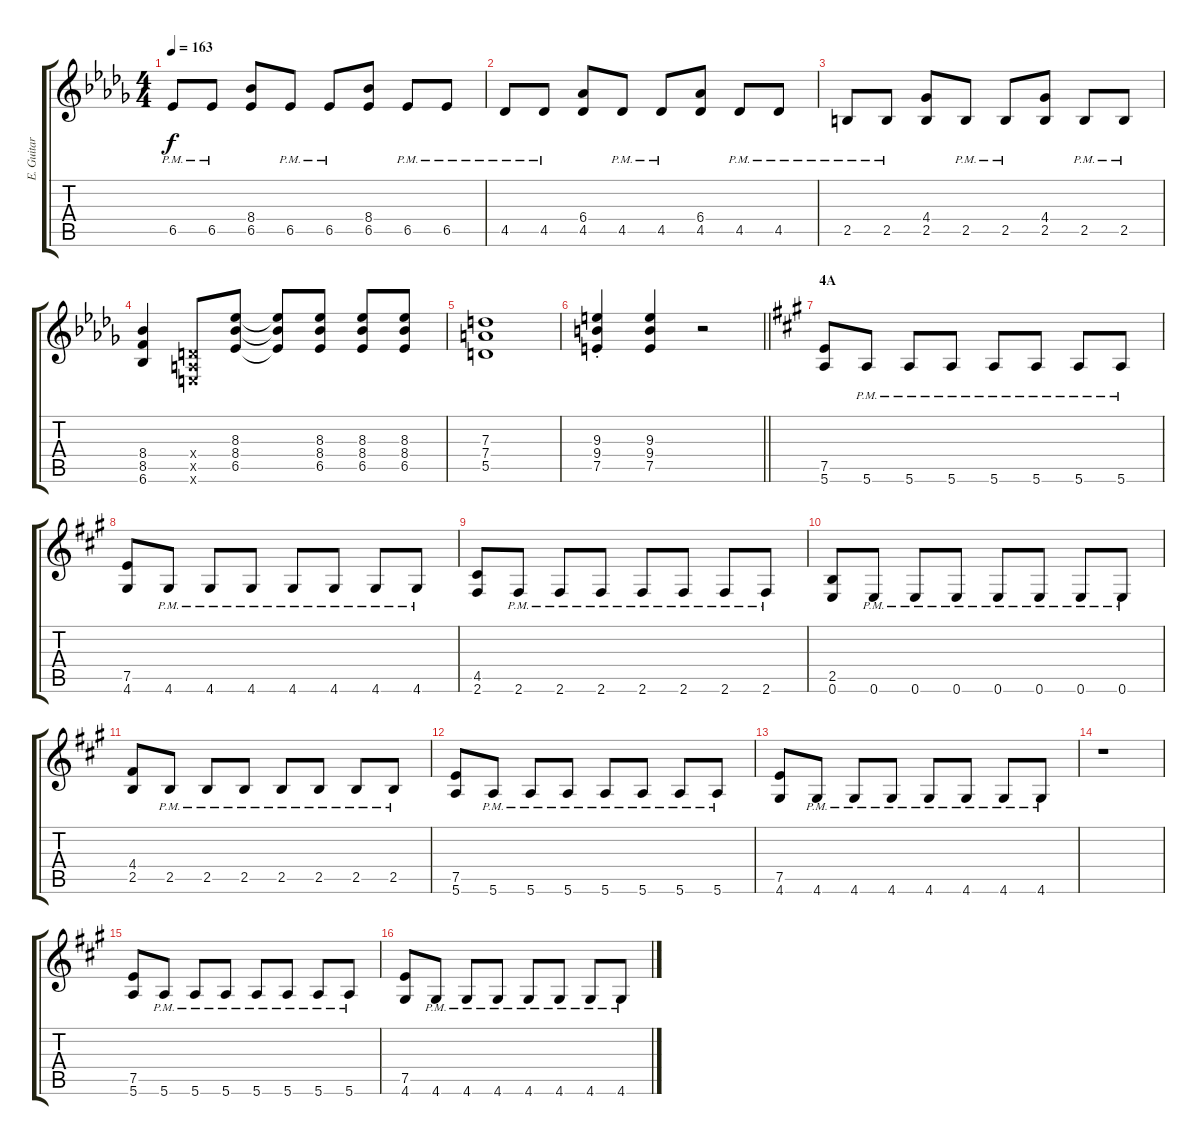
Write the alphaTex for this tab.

\track ("E. Guitar I" "E. Guitar ") {instrument overdrivenguitar}
\staff {score tabs}
\tuning (E4 B3 G3 D3 A2 E2) {hide}
\ts (4 4)
\tempo 163
\clef g2
\ks db
6.5{pm}.8{dy f} 6.5{pm}.8 (8.4 6.5).8 6.5{pm}.8 6.5{pm}.8 (8.4 6.5).8 6.5{pm}.8 6.5{pm}.8 |
4.5{pm}.8 4.5{pm}.8 (6.4 4.5).8 4.5{pm}.8 4.5{pm}.8 (6.4 4.5).8 4.5{pm}.8 4.5{pm}.8 |
2.5{pm}.8 2.5{pm}.8 (4.4 2.5).8 2.5{pm}.8 2.5{pm}.8 (4.4 2.5).8 2.5{pm}.8 2.5{pm}.8 |
(8.4 8.5 6.6).4 (0.4{x} 0.5{x} 0.6{x}).8 (8.3 8.4 6.5).8 (8.3{t} 8.4{t} 6.5{t}).8 (8.3 8.4 6.5).8 (8.3 8.4 6.5).8 (8.3 8.4 6.5).8 |
(7.3 7.4 5.5).1 |
\barLineRight lightlight
(9.3{st} 9.4{st} 7.5{st}).4 (9.3 9.4 7.5).4 r.2 |
\section ("" "4A")
\ks a
(7.5 5.6).8 5.6{pm}.8 5.6{pm}.8 5.6{pm}.8 5.6{pm}.8 5.6{pm}.8 5.6{pm}.8 5.6{pm}.8 |
(7.5 4.6).8 4.6{pm}.8 4.6{pm}.8 4.6{pm}.8 4.6{pm}.8 4.6{pm}.8 4.6{pm}.8 4.6{pm}.8 |
(4.5 2.6).8 2.6{pm}.8 2.6{pm}.8 2.6{pm}.8 2.6{pm}.8 2.6{pm}.8 2.6{pm}.8 2.6{pm}.8 |
(2.5 0.6).8 0.6{pm}.8 0.6{pm}.8 0.6{pm}.8 0.6{pm}.8 0.6{pm}.8 0.6{pm}.8 0.6{pm}.8 |
(4.4 2.5).8 2.5{pm}.8 2.5{pm}.8 2.5{pm}.8 2.5{pm}.8 2.5{pm}.8 2.5{pm}.8 2.5{pm}.8 |
(7.5 5.6).8 5.6{pm}.8 5.6{pm}.8 5.6{pm}.8 5.6{pm}.8 5.6{pm}.8 5.6{pm}.8 5.6{pm}.8 |
(7.5 4.6).8 4.6{pm}.8 4.6{pm}.8 4.6{pm}.8 4.6{pm}.8 4.6{pm}.8 4.6{pm}.8 4.6{pm}.8 |
r.1 |
(7.5 5.6).8 5.6{pm}.8 5.6{pm}.8 5.6{pm}.8 5.6{pm}.8 5.6{pm}.8 5.6{pm}.8 5.6{pm}.8 |
(7.5 4.6).8 4.6{pm}.8 4.6{pm}.8 4.6{pm}.8 4.6{pm}.8 4.6{pm}.8 4.6{pm}.8 4.6{pm}.8
